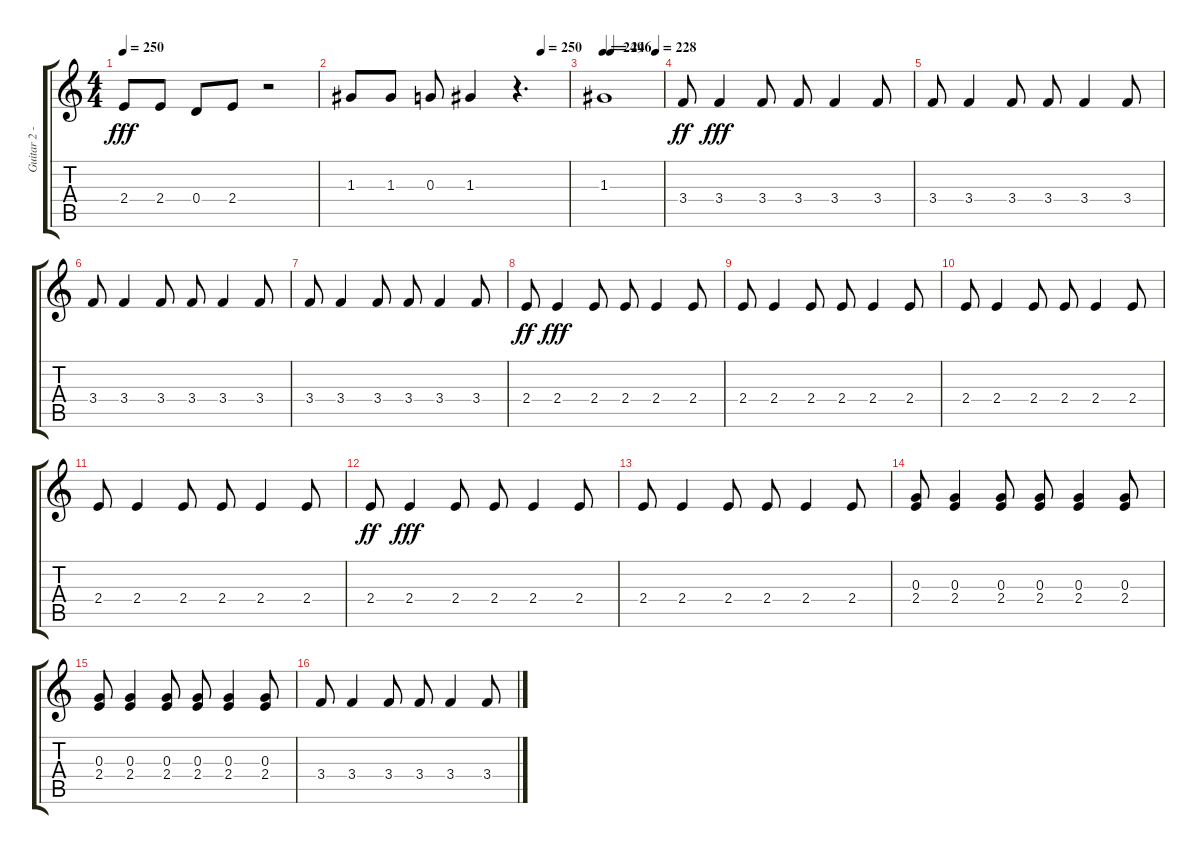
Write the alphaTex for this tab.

\track ("Guitar 2 - Eric Melvin" "Guitar 2 -") {instrument distortionguitar}
\staff {score tabs}
\tuning (E4 B3 G3 D3 A2 E2) {hide}
\ts (4 4)
\tempo 250
\clef g2
\ks c
2.4.8{dy fff} 2.4.8 0.4.8 2.4.8 r.2 |
\tempo (250 0.875)
1.3.8 1.3.8 0.3.8 1.3.4 r.4{d} |
\tempo 249
\tempo (246 0.125)
\tempo (228 0.875)
1.3.1 |
3.4.8{dy ff} 3.4.4{dy fff} 3.4.8 3.4.8 3.4.4 3.4.8 |
3.4.8 3.4.4 3.4.8 3.4.8 3.4.4 3.4.8 |
3.4.8 3.4.4 3.4.8 3.4.8 3.4.4 3.4.8 |
3.4.8 3.4.4 3.4.8 3.4.8 3.4.4 3.4.8 |
2.4.8{dy ff} 2.4.4{dy fff} 2.4.8 2.4.8 2.4.4 2.4.8 |
2.4.8 2.4.4 2.4.8 2.4.8 2.4.4 2.4.8 |
2.4.8 2.4.4 2.4.8 2.4.8 2.4.4 2.4.8 |
2.4.8 2.4.4 2.4.8 2.4.8 2.4.4 2.4.8 |
2.4.8{dy ff} 2.4.4{dy fff} 2.4.8 2.4.8 2.4.4 2.4.8 |
2.4.8 2.4.4 2.4.8 2.4.8 2.4.4 2.4.8 |
(0.3 2.4).8 (0.3 2.4).4 (0.3 2.4).8 (0.3 2.4).8 (0.3 2.4).4 (0.3 2.4).8 |
(0.3 2.4).8 (0.3 2.4).4 (0.3 2.4).8 (0.3 2.4).8 (0.3 2.4).4 (0.3 2.4).8 |
3.4.8 3.4.4 3.4.8 3.4.8 3.4.4 3.4.8
